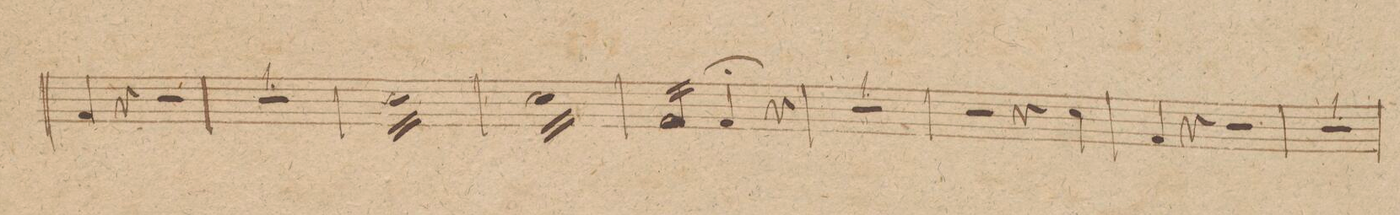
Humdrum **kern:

**kern	**dynam
*I"Tympano.	*
*clefF4	*
*k[]	*
*met(c|)	*
*M2/2	*
4AA/	.
4r	.
2r	.
=286	=286
1r	.
=287	=287
16E\LL	.
16E\	.
16E\	.
16E\	.
16E\	.
16E\	.
16E\	.
16E\	.
16E\	.
16E\	.
16E\	.
16E\	.
16E\	.
16E\	.
16E\	.
16E\JJ	.
=288	=288
16E\LL	.
16E\	.
16E\	.
16E\	.
16E\	.
16E\	.
16E\	.
16E\	.
16E\	.
16E\	.
16E\	.
16E\	.
16E\	.
16E\	.
16E\	.
16E\JJ	.
=289	=289
16AA/LL	.
16AA/	.
16AA/	.
16AA/	.
16AA/	.
16AA/	.
16AA/	.
16AA/JJ	.
4AA;/	.
4r	.
=290	=290
1r	.
=291	=291
2r	.
4r	.
4E\	.
=292	=292
4AA/	.
4r	.
2r	.
=293	=293
1r	.
=294	=294
*-	*-
